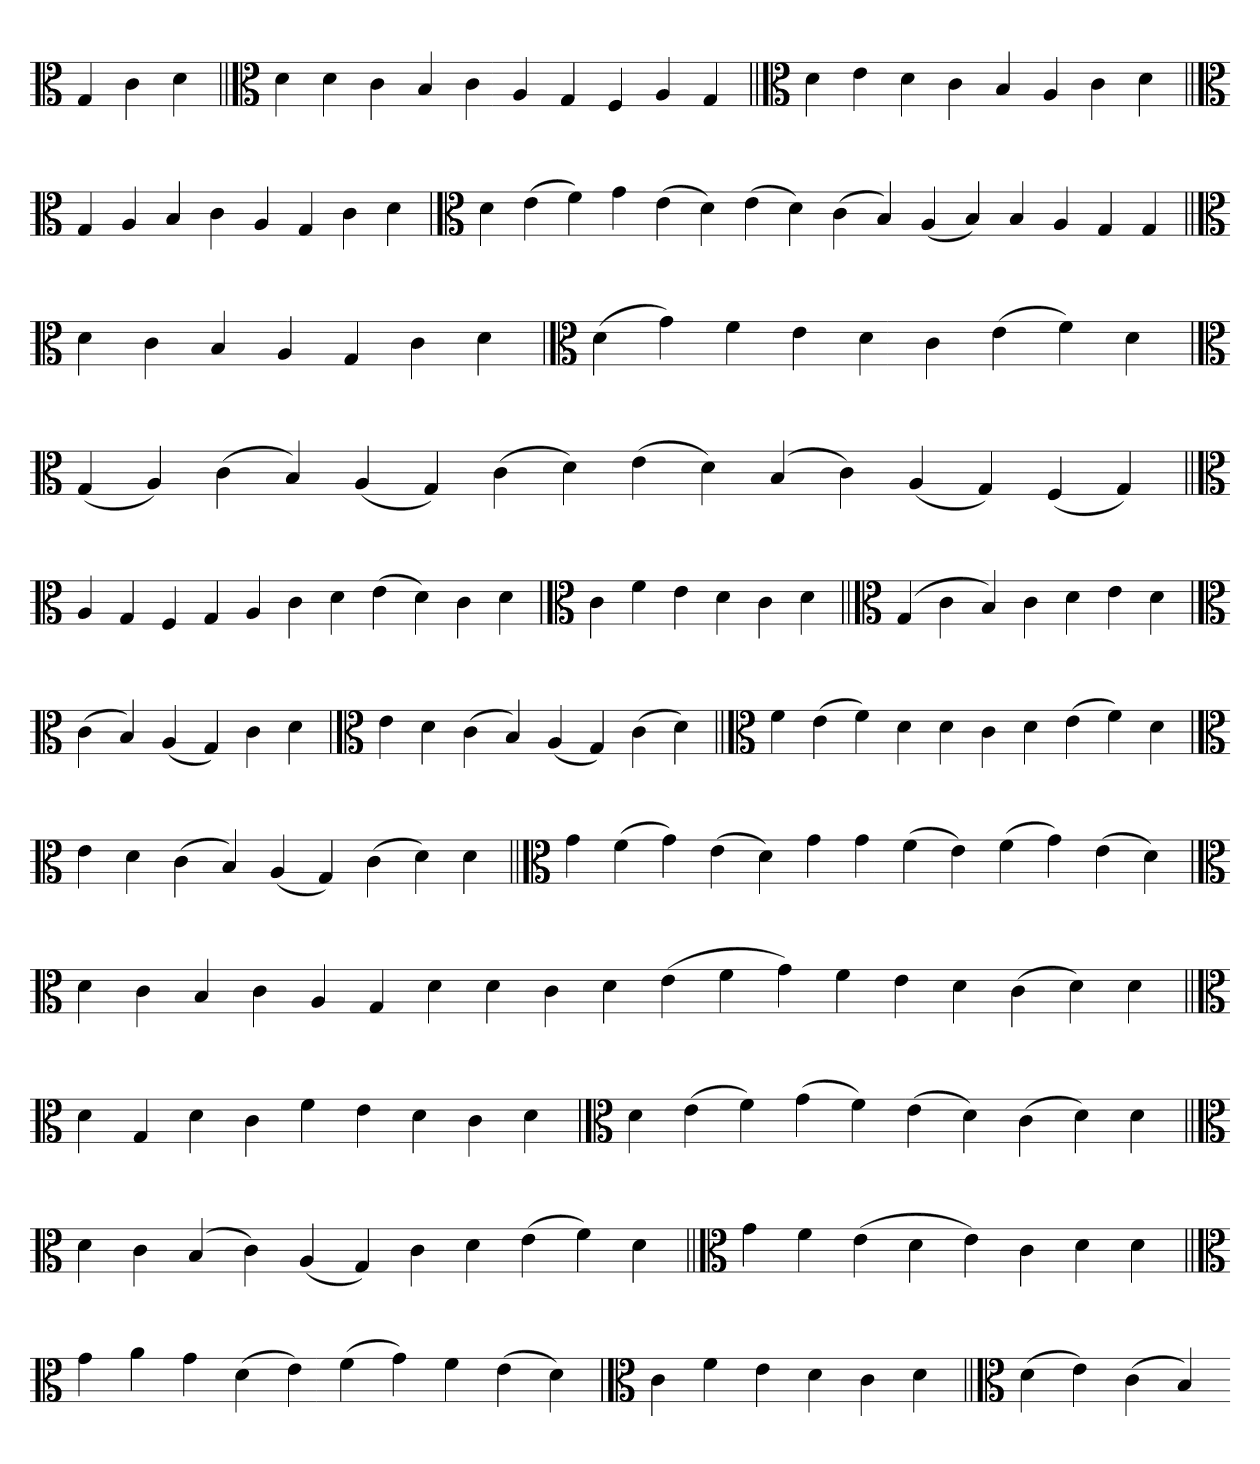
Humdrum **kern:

**kern
*part1
*staff1
*clefC3
=
4G
4c
4d
=||
*clefC3
4d
4d
4c
4B
4c
4A
4G
4F
4A
4G
=||
*clefC3
4d
4e
4d
4c
4B
4A
4c
4d
=||
*clefC3
4G
4A
4B
4c
4A
4G
4c
4d
=`
*clefC3
4d
(4e
4f)
4g
(4e
4d)
(4e
4d)
(4c
4B)
(4A
4B)
4B
4A
4G
4G
=||
*clefC3
4d
4c
4B
4A
4G
4c
4d
=`
*clefC3
(4d
4g)
4f
4e
4d
4c
(4e
4f)
4d
=`
*clefC3
(4G
4A)
(4c
4B)
(4A
4G)
(4c
4d)
(4e
4d)
(4B
4c)
(4A
4G)
(4F
4G)
=||
*clefC3
4A
4G
4F
4G
4A
4c
4d
(4e
4d)
4c
4d
=`
*clefC3
4c
4f
4e
4d
4c
4d
=||
*clefC3
(4G
4c
4B)
4c
4d
4e
4d
=`
*clefC3
(4c
4B)
(4A
4G)
4c
4d
=`
*clefC3
4e
4d
(4c
4B)
(4A
4G)
(4c
4d)
=||
*clefC3
4f
(4e
4f)
4d
4d
4c
4d
(4e
4f)
4d
=`
*clefC3
4e
4d
(4c
4B)
(4A
4G)
(4c
4d)
4d
=||
*clefC3
4g
(4f
4g)
(4e
4d)
4g
4g
(4f
4e)
(4f
4g)
(4e
4d)
=`
*clefC3
4d
4c
4B
4c
4A
4G
4d
4d
4c
4d
(4e
4f
4g)
4f
4e
4d
(4c
4d)
4d
=||
*clefC3
4d
4G
4d
4c
4f
4e
4d
4c
4d
=`
*clefC3
4d
(4e
4f)
(4g
4f)
(4e
4d)
(4c
4d)
4d
=||
*clefC3
4d
4c
(4B
4c)
(4A
4G)
4c
4d
(4e
4f)
4d
=||
*clefC3
4g
4f
(4e
4d
4e)
4c
4d
4d
=||
*clefC3
4g
4a
4g
(4d
4e)
(4f
4g)
4f
(4e
4d)
=`
*clefC3
4c
4f
4e
4d
4c
4d
=||
*clefC3
(4d
4e)
(4c
4B)
=-
*-
